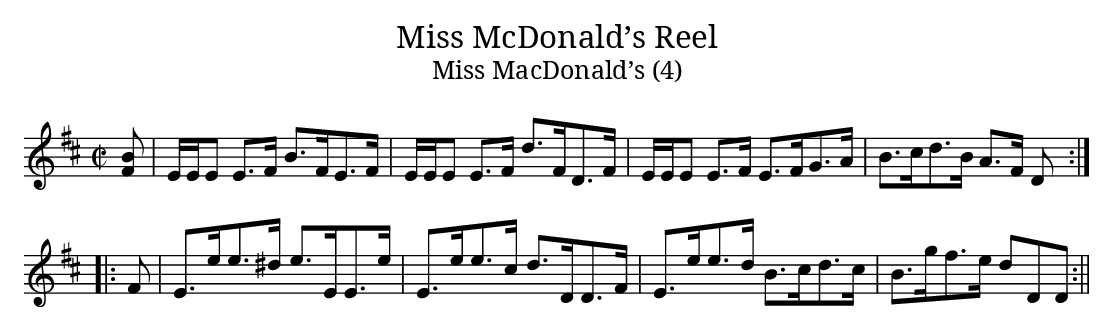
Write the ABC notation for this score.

X:1
T:Miss McDonald’s Reel
T:Miss MacDonald’s (4)
M:C|
L:1/8
K:Edor
[FB]|E/E/E E>F B>FE>F|E/E/E E>F d>FD>F|E/E/E E>F E>FG>A|B>cd>B A>F D:|
|:F|E>ee>^d e>EE>e|E>ee>c d>DD>F|E>ee>d B>cd>c|B>gf>e dDD:||
